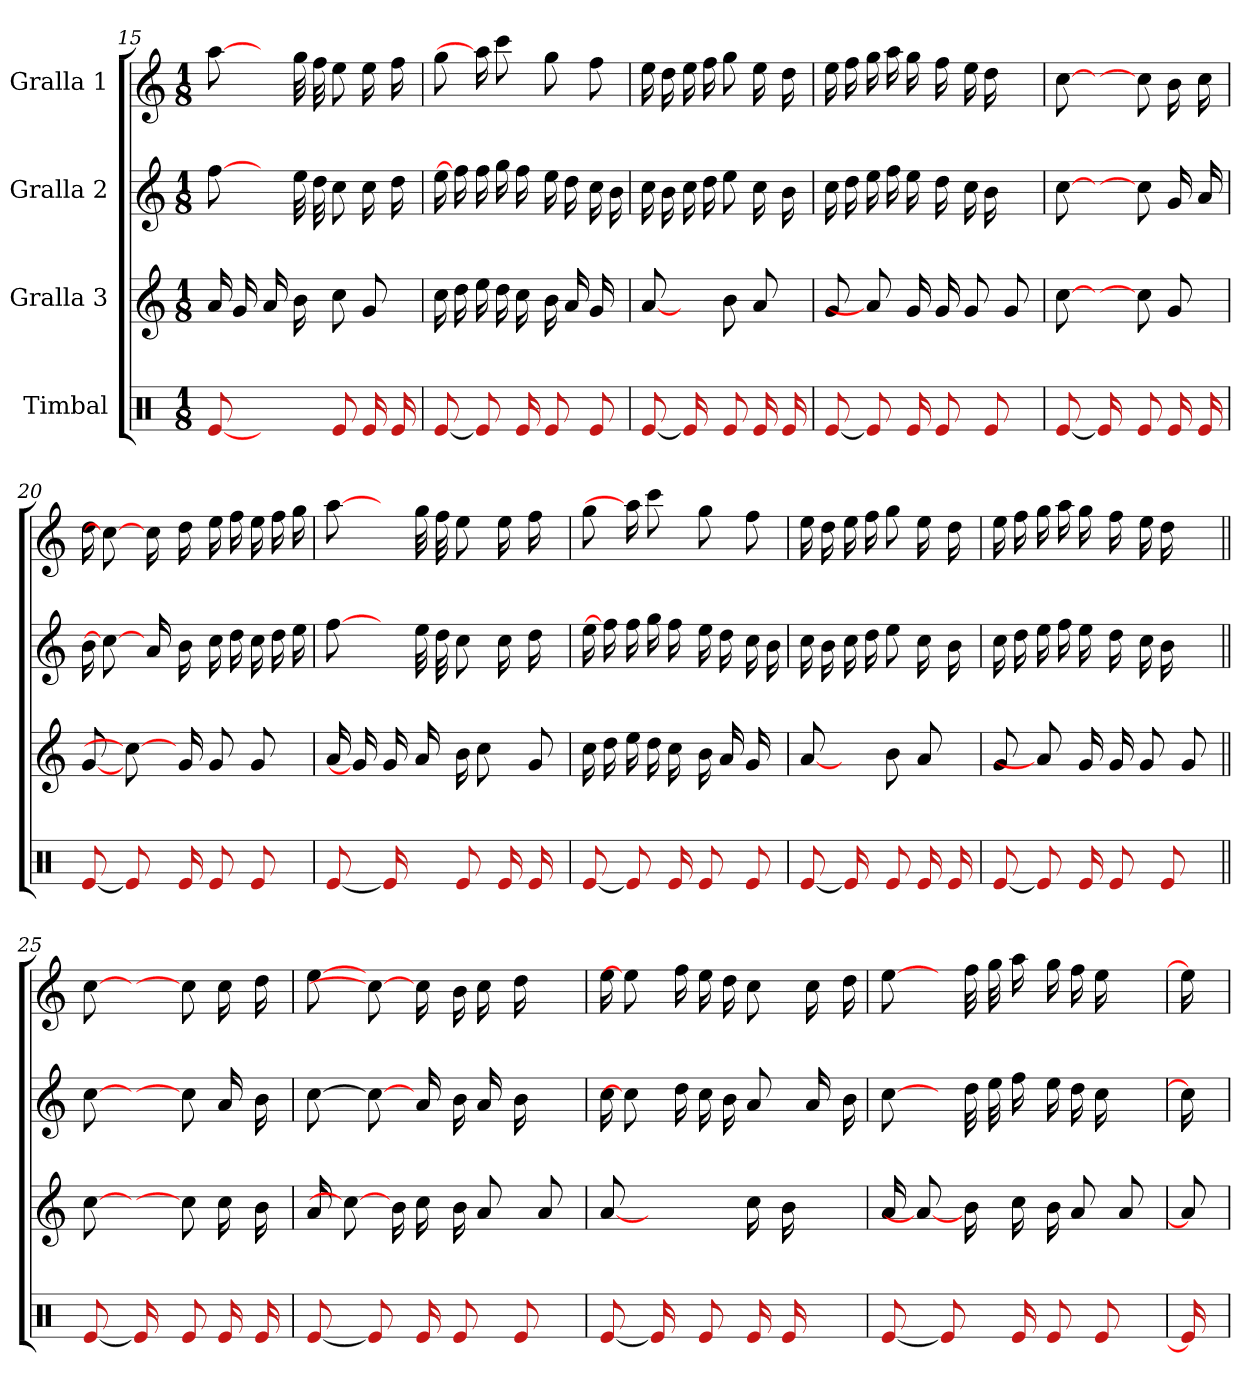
**kern	**kern	**kern	**kern
*part4	*part3	*part2	*part1
*staff4	*staff3	*staff2	*staff1
*I"Timbal	*I"Gralla 3	*I"Gralla 2	*I"Gralla 1
*clefX	*clefG2	*clefG2	*clefG2
*k[]	*k[]	*k[]	*k[]
*M1/8	*M1/8	*M1/8	*M1/8
=15	=15	=15	=15
[8e	16a	[8ff	[8aa
.	16g	.	.
8ryy	16a	16ryy	16ryy
.	16b	32ee	32gg
.	.	32dd	32ff
8e	8cc	8cc	8ee
16e	8g	16cc	16ee
16e	.	16dd	16ff
=16	=16	=16	=16
[8e	16cc	16ee	8gg
.	16dd	16ff]	.
8e]	16ee	16ff	16aa]
.	16dd	16gg	8ccc
16e	16cc	16ff	.
8e	16b	16ee	8gg
.	16a	16dd	.
8e	16g	16cc	8ff
.	16ryy	16b	.
=17	=17	=17	=17
[8e	[8a	16cc	16ee
.	.	16b	16dd
16e]	8ryy	16cc	16ee
16ryy	.	16dd	16ff
8e	8b	8ee	8gg
16e	8a	16cc	16ee
16e	.	16b	16dd
=18	=18	=18	=18
[8e	8g	16cc	16ee
.	.	16dd	16ff
8e]	8a]	16ee	16gg
.	.	16ff	16aa
16e	16g	16ee	16gg
8e	16g	16dd	16ff
.	8g	16cc	16ee
8e	.	16b	16dd
.	8g	8ryy	8ryy
16ryy	.	.	.
=19	=19	=19	=19
[8e	[8cc	[8cc	[8cc
16e]	8ryy	8ryy	8ryy
16ryy	.	.	.
8e	8cc]	8cc]	8cc]
16e	8g	16g	16b
16e	.	16a	16cc
=20	=20	=20	=20
[8e	[8g	16b	16dd
.	.	8cc_	8cc_
8e]	8cc_	.	.
.	.	16a	16cc
16e	16g	16b	16dd
8e	8g	16cc	16ee
.	.	16dd	16ff
8e	8g	16cc	16ee
.	.	16dd	16ff
16ryy	16ryy	16ee	16gg
=21	=21	=21	=21
[8e	16a	[8ff	[8aa
.	16g]	.	.
16e]	16g	16ryy	16ryy
16ryy	16a	32ee	32gg
.	.	32dd	32ff
8e	16b	8cc	8ee
.	8cc	.	.
16e	.	16cc	16ee
16e	8g	16dd	16ff
16ryy	.	16ryy	16ryy
=22	=22	=22	=22
[8e	16cc	16ee	8gg
.	16dd	16ff]	.
8e]	16ee	16ff	16aa]
.	16dd	16gg	8ccc
16e	16cc	16ff	.
8e	16b	16ee	8gg
.	16a	16dd	.
8e	16g	16cc	8ff
.	16ryy	16b	.
=23	=23	=23	=23
[8e	[8a	16cc	16ee
.	.	16b	16dd
16e]	8ryy	16cc	16ee
16ryy	.	16dd	16ff
8e	8b	8ee	8gg
16e	8a	16cc	16ee
16e	.	16b	16dd
=24	=24	=24	=24
[8e	8g	16cc	16ee
.	.	16dd	16ff
8e]	8a]	16ee	16gg
.	.	16ff	16aa
16e	16g	16ee	16gg
8e	16g	16dd	16ff
.	8g	16cc	16ee
8e	.	16b	16dd
.	8g	8ryy	8ryy
16ryy	.	.	.
=25||	=25||	=25||	=25||
[8e	[8cc	[8cc	[8cc
16e]	8ryy	8ryy	8ryy
16ryy	.	.	.
8e	8cc]	8cc]	8cc]
16e	16cc	16a	16cc
16e	16b	16b	16dd
=26	=26	=26	=26
[8e	16a	[8cc	[8ee
.	8cc_	.	.
8e]	.	8cc_	8cc_
.	16b	.	.
16e	16cc	16a	16cc
8e	16b	16b	16b
.	8a	16a	16cc
8e	.	16b	16dd
.	8a	8ryy	8ryy
16ryy	.	.	.
=27	=27	=27	=27
[8e	[8a	16cc	16ee
.	.	8cc]	8ee]
16e]	4ryy	.	.
16ryy	.	16dd	16ff
8e	.	16cc	16ee
.	.	16b	16dd
16e	16cc	8a	8cc
16e	16b	.	.
8ryy	8ryy	16a	16cc
.	.	16b	16dd
=28	=28	=28	=28
[8e	16a	[8cc	[8ee
.	8a_	.	.
8e]	.	16ryy	16ryy
.	16b	32dd	32ff
.	.	32ee	32gg
16e	16cc	16ff	16aa
8e	16b	16ee	16gg
.	8a	16dd	16ff
8e	.	16cc	16ee
.	8a	8ryy	8ryy
16ryy	.	.	.
=29	=29	=29	=29
16e]	8a]	16cc]	16ee]
16ryy	.	16ryy	16ryy
=	=	=	=
*-	*-	*-	*-
